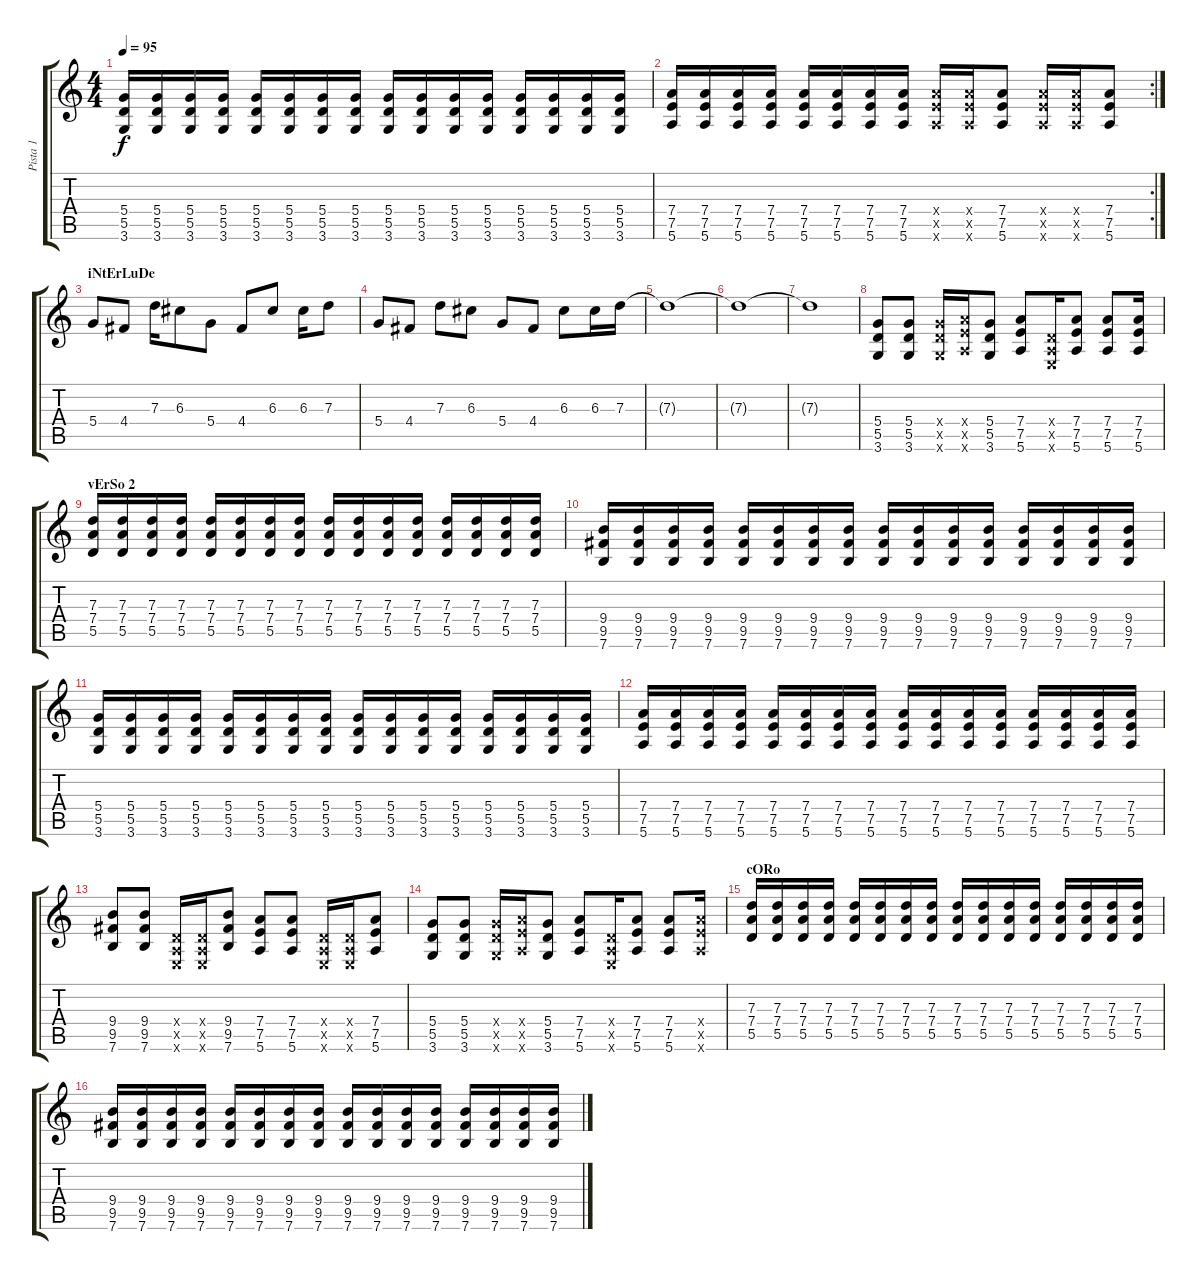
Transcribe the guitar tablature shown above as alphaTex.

\track ("Pista 1" "Pista 1") {instrument distortionguitar}
\staff {score tabs}
\tuning (E4 B3 G3 D3 A2 E2) {hide}
\ts (4 4)
\tempo 95
\clef g2
\ks c
(5.4 5.5 3.6).16{dy f} (5.4 5.5 3.6).16 (5.4 5.5 3.6).16 (5.4 5.5 3.6).16 (5.4 5.5 3.6).16 (5.4 5.5 3.6).16 (5.4 5.5 3.6).16 (5.4 5.5 3.6).16 (5.4 5.5 3.6).16 (5.4 5.5 3.6).16 (5.4 5.5 3.6).16 (5.4 5.5 3.6).16 (5.4 5.5 3.6).16 (5.4 5.5 3.6).16 (5.4 5.5 3.6).16 (5.4 5.5 3.6).16 |
\rc 2
(7.4 7.5 5.6).16 (7.4 7.5 5.6).16 (7.4 7.5 5.6).16 (7.4 7.5 5.6).16 (7.4 7.5 5.6).16 (7.4 7.5 5.6).16 (7.4 7.5 5.6).16 (7.4 7.5 5.6).16 (7.4{x} 7.5{x} 5.6{x}).16 (7.4{x} 7.5{x} 5.6{x}).16 (7.4 7.5 5.6).8 (7.4{x} 7.5{x} 5.6{x}).16 (7.4{x} 7.5{x} 5.6{x}).16 (7.4 7.5 5.6).8 |
\section ("" "iNtErLuDe")
5.4.8 4.4.8 7.3.16 6.3.8 5.4.8 4.4.8 6.3.8 6.3.16 7.3.8 |
5.4.8 4.4.8 7.3.8 6.3.8 5.4.8 4.4.8 6.3.8 6.3.16 7.3.16 |
7.3{t}.1 |
7.3{t}.1 |
7.3{t}.1 |
(5.4 5.5 3.6).8 (5.4 5.5 3.6).8 (5.4{x} 5.5{x} 3.6{x}).16 (7.4{x} 7.5{x} 5.6{x}).16 (5.4 5.5 3.6).8 (7.4 7.5 5.6).8 (0.4{x} 0.5{x} 0.6{x}).16 (7.4 7.5 5.6).8 (7.4 7.5 5.6).8 (7.4 7.5 5.6).16 |
\section ("" "vErSo 2")
(7.3 7.4 5.5).16 (7.3 7.4 5.5).16 (7.3 7.4 5.5).16 (7.3 7.4 5.5).16 (7.3 7.4 5.5).16 (7.3 7.4 5.5).16 (7.3 7.4 5.5).16 (7.3 7.4 5.5).16 (7.3 7.4 5.5).16 (7.3 7.4 5.5).16 (7.3 7.4 5.5).16 (7.3 7.4 5.5).16 (7.3 7.4 5.5).16 (7.3 7.4 5.5).16 (7.3 7.4 5.5).16 (7.3 7.4 5.5).16 |
(9.4 9.5 7.6).16 (9.4 9.5 7.6).16 (9.4 9.5 7.6).16 (9.4 9.5 7.6).16 (9.4 9.5 7.6).16 (9.4 9.5 7.6).16 (9.4 9.5 7.6).16 (9.4 9.5 7.6).16 (9.4 9.5 7.6).16 (9.4 9.5 7.6).16 (9.4 9.5 7.6).16 (9.4 9.5 7.6).16 (9.4 9.5 7.6).16 (9.4 9.5 7.6).16 (9.4 9.5 7.6).16 (9.4 9.5 7.6).16 |
(5.4 5.5 3.6).16 (5.4 5.5 3.6).16 (5.4 5.5 3.6).16 (5.4 5.5 3.6).16 (5.4 5.5 3.6).16 (5.4 5.5 3.6).16 (5.4 5.5 3.6).16 (5.4 5.5 3.6).16 (5.4 5.5 3.6).16 (5.4 5.5 3.6).16 (5.4 5.5 3.6).16 (5.4 5.5 3.6).16 (5.4 5.5 3.6).16 (5.4 5.5 3.6).16 (5.4 5.5 3.6).16 (5.4 5.5 3.6).16 |
(7.4 7.5 5.6).16 (7.4 7.5 5.6).16 (7.4 7.5 5.6).16 (7.4 7.5 5.6).16 (7.4 7.5 5.6).16 (7.4 7.5 5.6).16 (7.4 7.5 5.6).16 (7.4 7.5 5.6).16 (7.4 7.5 5.6).16 (7.4 7.5 5.6).16 (7.4 7.5 5.6).16 (7.4 7.5 5.6).16 (7.4 7.5 5.6).16 (7.4 7.5 5.6).16 (7.4 7.5 5.6).16 (7.4 7.5 5.6).16 |
(9.4 9.5 7.6).8 (9.4 9.5 7.6).8 (0.4{x} 0.5{x} 0.6{x}).16 (0.4{x} 0.5{x} 0.6{x}).16 (9.4 9.5 7.6).8 (7.4 7.5 5.6).8 (7.4 7.5 5.6).8 (0.4{x} 0.5{x} 0.6{x}).16 (0.4{x} 0.5{x} 0.6{x}).16 (7.4 7.5 5.6).8 |
(5.4 5.5 3.6).8 (5.4 5.5 3.6).8 (5.4{x} 5.5{x} 3.6{x}).16 (7.4{x} 7.5{x} 5.6{x}).16 (5.4 5.5 3.6).8 (7.4 7.5 5.6).8 (0.4{x} 0.5{x} 0.6{x}).16 (7.4 7.5 5.6).8 (7.4 7.5 5.6).8 (7.4{x} 7.5{x} 5.6{x}).16 |
\section ("" "cORo")
(7.3 7.4 5.5).16 (7.3 7.4 5.5).16 (7.3 7.4 5.5).16 (7.3 7.4 5.5).16 (7.3 7.4 5.5).16 (7.3 7.4 5.5).16 (7.3 7.4 5.5).16 (7.3 7.4 5.5).16 (7.3 7.4 5.5).16 (7.3 7.4 5.5).16 (7.3 7.4 5.5).16 (7.3 7.4 5.5).16 (7.3 7.4 5.5).16 (7.3 7.4 5.5).16 (7.3 7.4 5.5).16 (7.3 7.4 5.5).16 |
(9.4 9.5 7.6).16 (9.4 9.5 7.6).16 (9.4 9.5 7.6).16 (9.4 9.5 7.6).16 (9.4 9.5 7.6).16 (9.4 9.5 7.6).16 (9.4 9.5 7.6).16 (9.4 9.5 7.6).16 (9.4 9.5 7.6).16 (9.4 9.5 7.6).16 (9.4 9.5 7.6).16 (9.4 9.5 7.6).16 (9.4 9.5 7.6).16 (9.4 9.5 7.6).16 (9.4 9.5 7.6).16 (9.4 9.5 7.6).16
